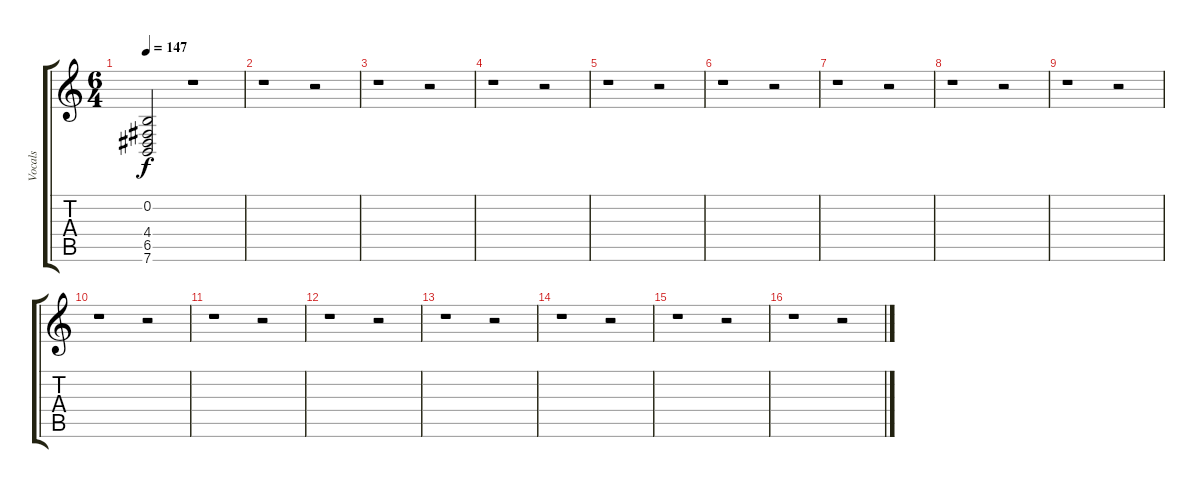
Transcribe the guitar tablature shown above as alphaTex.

\track ("Vocals" "Vocals") {instrument voiceoohs}
\staff {score tabs}
\tuning (E4 B3 G3 D3 A2 E2) {hide}
\ts (6 4)
\tempo 147
\clef g2
\ks c
(0.2{t} 4.4{t} 6.5{t} 7.6{t}).2{dy f} r.1 |
r.1 r.2 |
r.1 r.2 |
r.1 r.2 |
r.1 r.2 |
r.1 r.2 |
r.1 r.2 |
r.1 r.2 |
r.1 r.2 |
r.1 r.2 |
r.1 r.2 |
r.1 r.2 |
r.1 r.2 |
r.1 r.2 |
r.1 r.2 |
r.1 r.2
